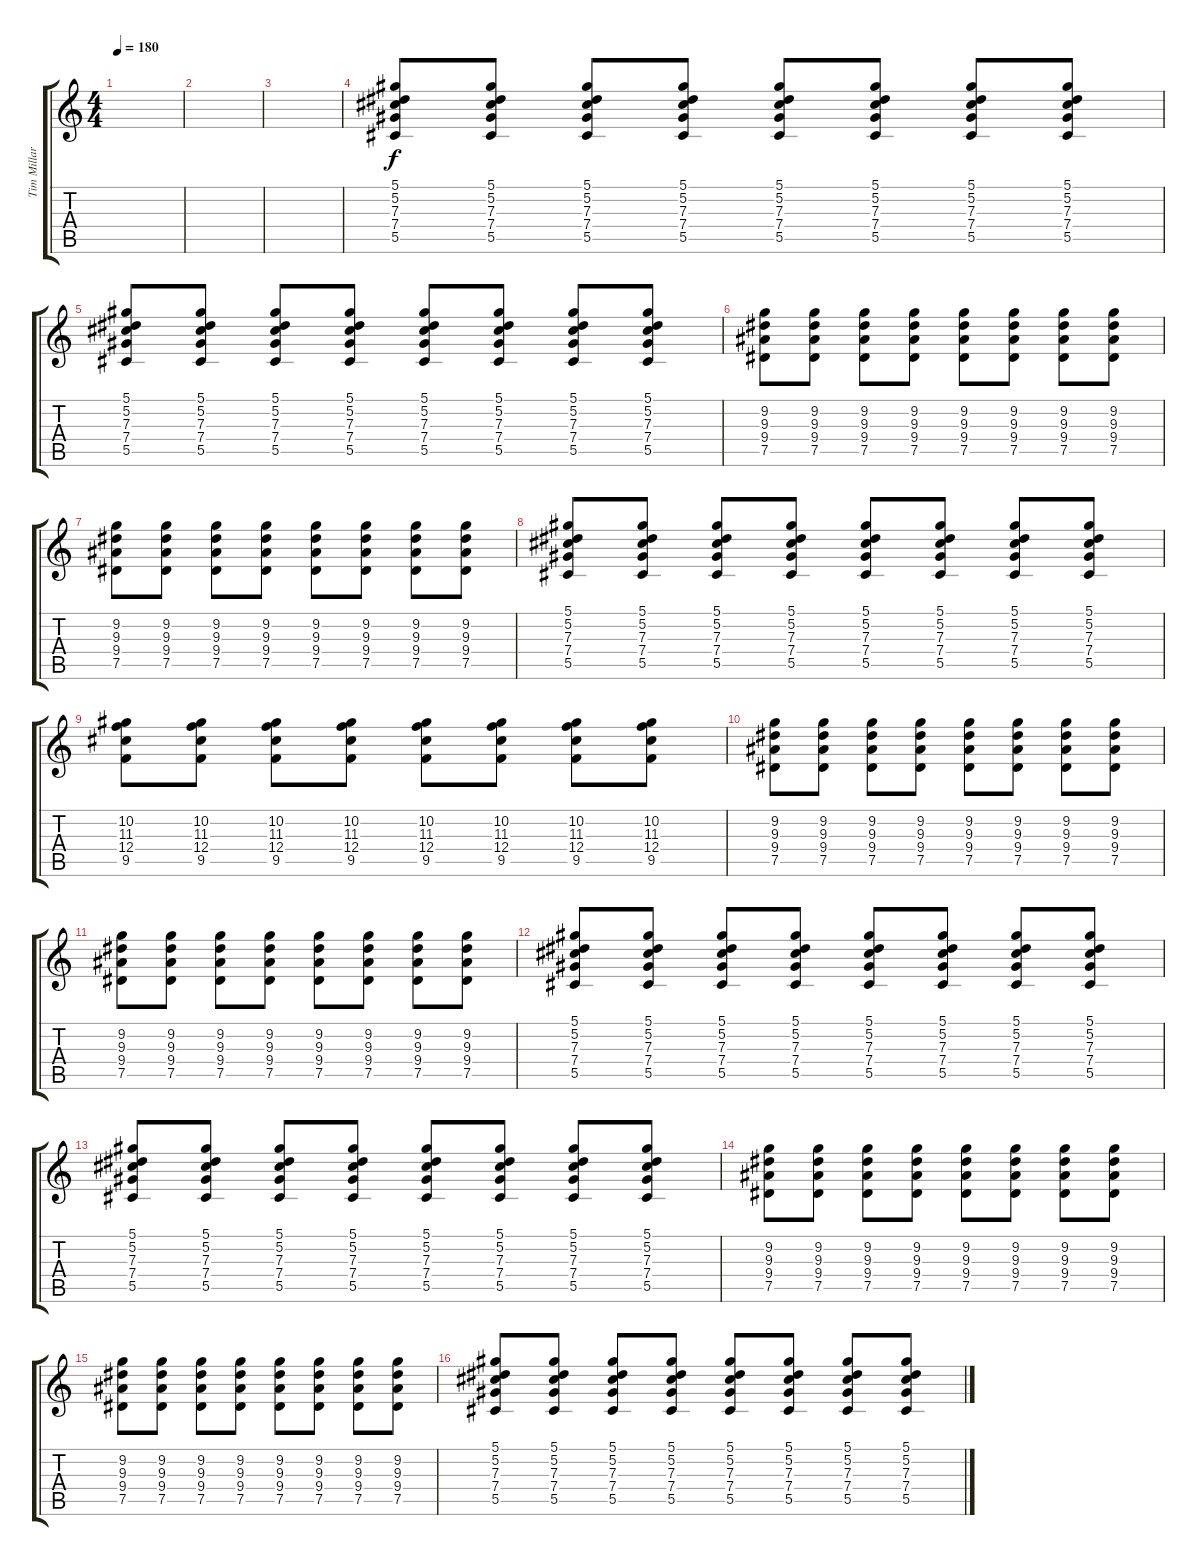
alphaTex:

\track ("Tim Millar (Rhythm)" "Tim Millar") {instrument distortionguitar}
\staff {score tabs}
\tuning (Eb4 Bb3 Gb3 Db3 Ab2 Eb2) {hide}
\ts (4 4)
\tempo 180
\clef g2
\ks c
|
|
|
(5.1 5.2 7.3 7.4 5.5).8 (5.1 5.2 7.3 7.4 5.5).8 (5.1 5.2 7.3 7.4 5.5).8 (5.1 5.2 7.3 7.4 5.5).8 (5.1 5.2 7.3 7.4 5.5).8 (5.1 5.2 7.3 7.4 5.5).8 (5.1 5.2 7.3 7.4 5.5).8 (5.1 5.2 7.3 7.4 5.5).8 |
(5.1 5.2 7.3 7.4 5.5).8 (5.1 5.2 7.3 7.4 5.5).8 (5.1 5.2 7.3 7.4 5.5).8 (5.1 5.2 7.3 7.4 5.5).8 (5.1 5.2 7.3 7.4 5.5).8 (5.1 5.2 7.3 7.4 5.5).8 (5.1 5.2 7.3 7.4 5.5).8 (5.1 5.2 7.3 7.4 5.5).8 |
(9.2 9.3 9.4 7.5).8 (9.2 9.3 9.4 7.5).8 (9.2 9.3 9.4 7.5).8 (9.2 9.3 9.4 7.5).8 (9.2 9.3 9.4 7.5).8 (9.2 9.3 9.4 7.5).8 (9.2 9.3 9.4 7.5).8 (9.2 9.3 9.4 7.5).8 |
(9.2 9.3 9.4 7.5).8 (9.2 9.3 9.4 7.5).8 (9.2 9.3 9.4 7.5).8 (9.2 9.3 9.4 7.5).8 (9.2 9.3 9.4 7.5).8 (9.2 9.3 9.4 7.5).8 (9.2 9.3 9.4 7.5).8 (9.2 9.3 9.4 7.5).8 |
(5.1 5.2 7.3 7.4 5.5).8 (5.1 5.2 7.3 7.4 5.5).8 (5.1 5.2 7.3 7.4 5.5).8 (5.1 5.2 7.3 7.4 5.5).8 (5.1 5.2 7.3 7.4 5.5).8 (5.1 5.2 7.3 7.4 5.5).8 (5.1 5.2 7.3 7.4 5.5).8 (5.1 5.2 7.3 7.4 5.5).8 |
(10.2 11.3 12.4 9.5).8 (10.2 11.3 12.4 9.5).8 (10.2 11.3 12.4 9.5).8 (10.2 11.3 12.4 9.5).8 (10.2 11.3 12.4 9.5).8 (10.2 11.3 12.4 9.5).8 (10.2 11.3 12.4 9.5).8 (10.2 11.3 12.4 9.5).8 |
(9.2 9.3 9.4 7.5).8 (9.2 9.3 9.4 7.5).8 (9.2 9.3 9.4 7.5).8 (9.2 9.3 9.4 7.5).8 (9.2 9.3 9.4 7.5).8 (9.2 9.3 9.4 7.5).8 (9.2 9.3 9.4 7.5).8 (9.2 9.3 9.4 7.5).8 |
(9.2 9.3 9.4 7.5).8 (9.2 9.3 9.4 7.5).8 (9.2 9.3 9.4 7.5).8 (9.2 9.3 9.4 7.5).8 (9.2 9.3 9.4 7.5).8 (9.2 9.3 9.4 7.5).8 (9.2 9.3 9.4 7.5).8 (9.2 9.3 9.4 7.5).8 |
(5.1 5.2 7.3 7.4 5.5).8 (5.1 5.2 7.3 7.4 5.5).8 (5.1 5.2 7.3 7.4 5.5).8 (5.1 5.2 7.3 7.4 5.5).8 (5.1 5.2 7.3 7.4 5.5).8 (5.1 5.2 7.3 7.4 5.5).8 (5.1 5.2 7.3 7.4 5.5).8 (5.1 5.2 7.3 7.4 5.5).8 |
(5.1 5.2 7.3 7.4 5.5).8 (5.1 5.2 7.3 7.4 5.5).8 (5.1 5.2 7.3 7.4 5.5).8 (5.1 5.2 7.3 7.4 5.5).8 (5.1 5.2 7.3 7.4 5.5).8 (5.1 5.2 7.3 7.4 5.5).8 (5.1 5.2 7.3 7.4 5.5).8 (5.1 5.2 7.3 7.4 5.5).8 |
(9.2 9.3 9.4 7.5).8 (9.2 9.3 9.4 7.5).8 (9.2 9.3 9.4 7.5).8 (9.2 9.3 9.4 7.5).8 (9.2 9.3 9.4 7.5).8 (9.2 9.3 9.4 7.5).8 (9.2 9.3 9.4 7.5).8 (9.2 9.3 9.4 7.5).8 |
(9.2 9.3 9.4 7.5).8 (9.2 9.3 9.4 7.5).8 (9.2 9.3 9.4 7.5).8 (9.2 9.3 9.4 7.5).8 (9.2 9.3 9.4 7.5).8 (9.2 9.3 9.4 7.5).8 (9.2 9.3 9.4 7.5).8 (9.2 9.3 9.4 7.5).8 |
(5.1 5.2 7.3 7.4 5.5).8 (5.1 5.2 7.3 7.4 5.5).8 (5.1 5.2 7.3 7.4 5.5).8 (5.1 5.2 7.3 7.4 5.5).8 (5.1 5.2 7.3 7.4 5.5).8 (5.1 5.2 7.3 7.4 5.5).8 (5.1 5.2 7.3 7.4 5.5).8 (5.1 5.2 7.3 7.4 5.5).8
